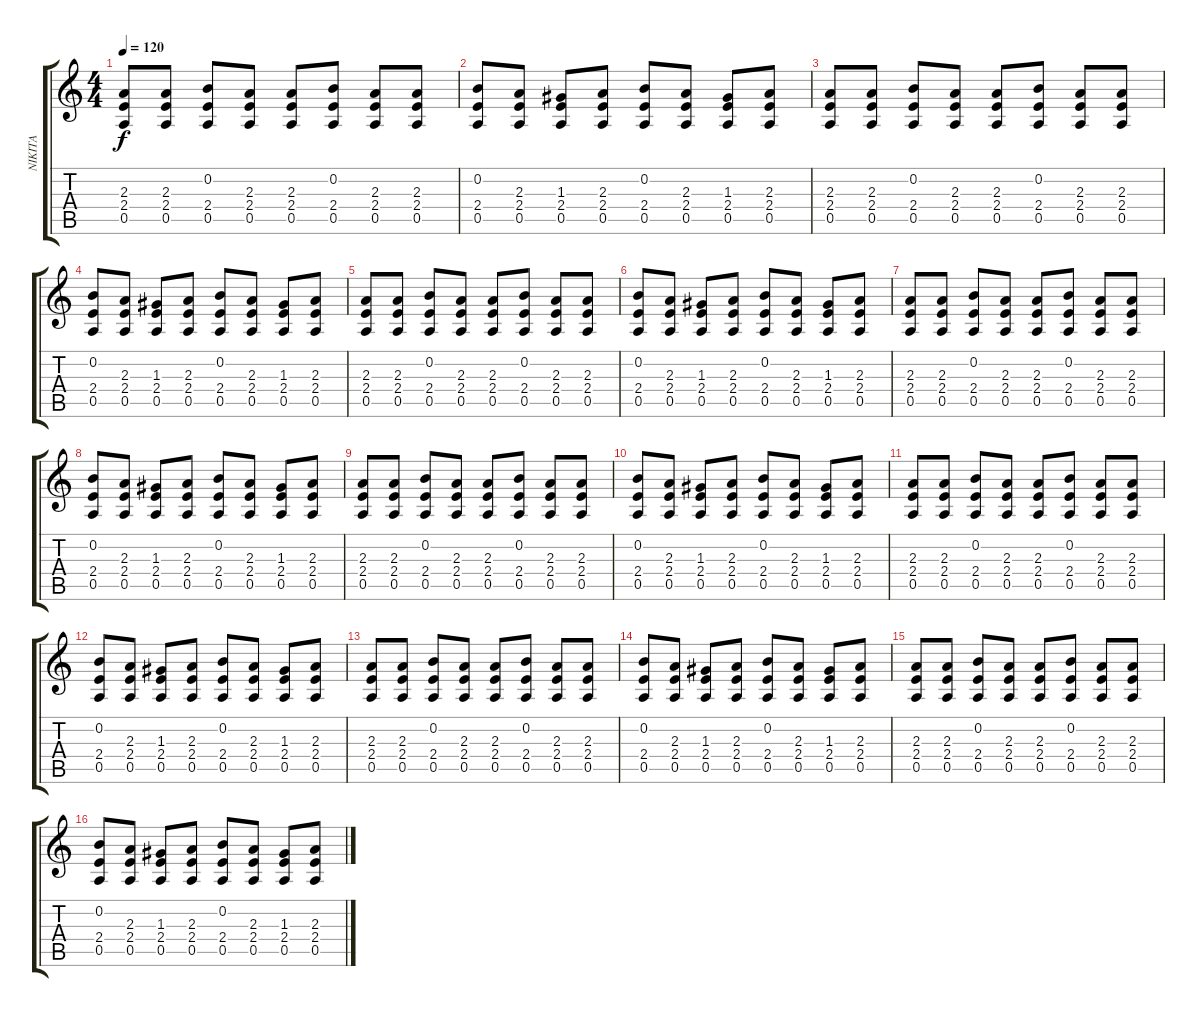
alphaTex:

\track ("NIKITA" "NIKITA") {instrument acousticguitarsteel}
\staff {score tabs}
\tuning (E4 B3 G3 D3 A2 E2) {hide}
\ts (4 4)
\tempo 120
\clef g2
\ks c
(2.3 2.4 0.5).8{dy f volume 14 instrument acousticguitarsteel} (2.3 2.4 0.5).8 (0.2 2.4 0.5).8 (2.3 2.4 0.5).8 (2.3 2.4 0.5).8 (0.2 2.4 0.5).8 (2.3 2.4 0.5).8 (2.3 2.4 0.5).8 |
(0.2 2.4 0.5).8 (2.3 2.4 0.5).8 (1.3 2.4 0.5).8 (2.3 2.4 0.5).8 (0.2 2.4 0.5).8 (2.3 2.4 0.5).8 (1.3 2.4 0.5).8 (2.3 2.4 0.5).8 |
(2.3 2.4 0.5).8{volume 14} (2.3 2.4 0.5).8 (0.2 2.4 0.5).8 (2.3 2.4 0.5).8 (2.3 2.4 0.5).8 (0.2 2.4 0.5).8 (2.3 2.4 0.5).8 (2.3 2.4 0.5).8 |
(0.2 2.4 0.5).8 (2.3 2.4 0.5).8 (1.3 2.4 0.5).8 (2.3 2.4 0.5).8 (0.2 2.4 0.5).8 (2.3 2.4 0.5).8 (1.3 2.4 0.5).8 (2.3 2.4 0.5).8 |
(2.3 2.4 0.5).8{volume 14} (2.3 2.4 0.5).8 (0.2 2.4 0.5).8 (2.3 2.4 0.5).8 (2.3 2.4 0.5).8 (0.2 2.4 0.5).8 (2.3 2.4 0.5).8 (2.3 2.4 0.5).8 |
(0.2 2.4 0.5).8 (2.3 2.4 0.5).8 (1.3 2.4 0.5).8 (2.3 2.4 0.5).8 (0.2 2.4 0.5).8 (2.3 2.4 0.5).8 (1.3 2.4 0.5).8 (2.3 2.4 0.5).8 |
(2.3 2.4 0.5).8{volume 14} (2.3 2.4 0.5).8 (0.2 2.4 0.5).8 (2.3 2.4 0.5).8 (2.3 2.4 0.5).8 (0.2 2.4 0.5).8 (2.3 2.4 0.5).8 (2.3 2.4 0.5).8 |
(0.2 2.4 0.5).8 (2.3 2.4 0.5).8 (1.3 2.4 0.5).8 (2.3 2.4 0.5).8 (0.2 2.4 0.5).8 (2.3 2.4 0.5).8 (1.3 2.4 0.5).8 (2.3 2.4 0.5).8 |
(2.3 2.4 0.5).8{volume 11} (2.3 2.4 0.5).8 (0.2 2.4 0.5).8 (2.3 2.4 0.5).8 (2.3 2.4 0.5).8 (0.2 2.4 0.5).8 (2.3 2.4 0.5).8 (2.3 2.4 0.5).8 |
(0.2 2.4 0.5).8 (2.3 2.4 0.5).8 (1.3 2.4 0.5).8 (2.3 2.4 0.5).8 (0.2 2.4 0.5).8 (2.3 2.4 0.5).8 (1.3 2.4 0.5).8 (2.3 2.4 0.5).8 |
(2.3 2.4 0.5).8 (2.3 2.4 0.5).8 (0.2 2.4 0.5).8 (2.3 2.4 0.5).8 (2.3 2.4 0.5).8 (0.2 2.4 0.5).8 (2.3 2.4 0.5).8 (2.3 2.4 0.5).8 |
(0.2 2.4 0.5).8 (2.3 2.4 0.5).8 (1.3 2.4 0.5).8 (2.3 2.4 0.5).8 (0.2 2.4 0.5).8 (2.3 2.4 0.5).8 (1.3 2.4 0.5).8 (2.3 2.4 0.5).8 |
(2.3 2.4 0.5).8 (2.3 2.4 0.5).8 (0.2 2.4 0.5).8 (2.3 2.4 0.5).8 (2.3 2.4 0.5).8 (0.2 2.4 0.5).8 (2.3 2.4 0.5).8 (2.3 2.4 0.5).8 |
(0.2 2.4 0.5).8 (2.3 2.4 0.5).8 (1.3 2.4 0.5).8 (2.3 2.4 0.5).8 (0.2 2.4 0.5).8 (2.3 2.4 0.5).8 (1.3 2.4 0.5).8 (2.3 2.4 0.5).8 |
(2.3 2.4 0.5).8 (2.3 2.4 0.5).8 (0.2 2.4 0.5).8 (2.3 2.4 0.5).8 (2.3 2.4 0.5).8 (0.2 2.4 0.5).8 (2.3 2.4 0.5).8 (2.3 2.4 0.5).8 |
(0.2 2.4 0.5).8 (2.3 2.4 0.5).8 (1.3 2.4 0.5).8 (2.3 2.4 0.5).8 (0.2 2.4 0.5).8 (2.3 2.4 0.5).8 (1.3 2.4 0.5).8 (2.3 2.4 0.5).8
